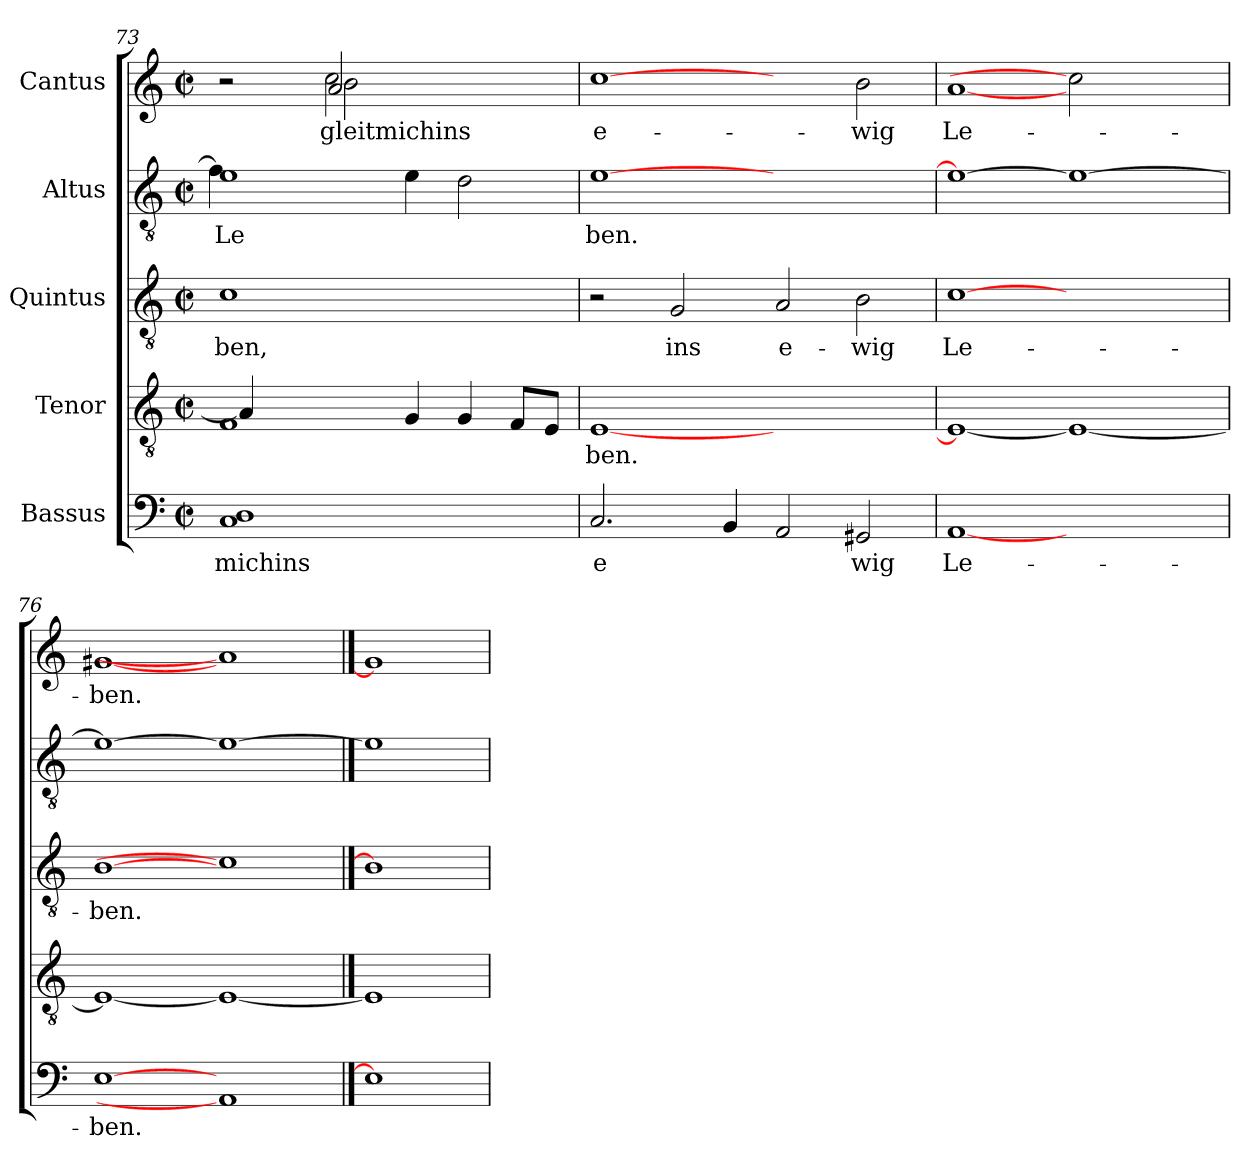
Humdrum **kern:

**kern	**text	**kern	**text	**kern	**text	**kern	**text	**kern	**text
*part5	*part5	*part4	*part4	*part3	*part3	*part2	*part2	*part1	*part1
*staff5	*staff5	*staff4	*staff4	*staff3	*staff3	*staff2	*staff2	*staff1	*staff1
*I"Bassus	*	*I"Tenor	*	*I"Quintus	*	*I"Altus	*	*I"Cantus	*
*clefF4	*	*clefGv2	*	*clefGv2	*	*clefGv2	*	*clefG2	*
*k[]	*	*k[]	*	*k[]	*	*k[]	*	*k[]	*
*C:	*	*C:	*	*C:	*	*C:	*	*C:	*
*M2/2	*	*M2/2	*	*M2/2	*	*M2/2	*	*M2/2	*
*met(c|)	*	*met(c|)	*	*met(c|)	*	*met(c|)	*	*met(c|)	*
=73	=73	=73	=73	=73	=73	=73	=73	=73	=73
!	!LO:LY:b:cj	!	!LO:LY:b:cj	!	!LO:LY:b:cj	!	!LO:LY:b:cj	!	!
*	*	*^	*	*	*	*^	*	*^	*
*	*	*	*	*	*	*	*	*	*	*	*^	*
1C 1D	michins	1F	4A/]	--	1c	-ben,	1e	4f\]	Le-	2r	2ryy	2ryy	.
.	.	.	1.ryy	.	.	.	.	1.ryy	.	.	.	.	.
!	!	!	!	!	!	!	!	!	!	!	!	!	!LO:LY:b:cj
.	.	.	.	.	.	.	.	.	.	2cc\	2a/	2b\	gleitmichins
!	!	!	!	!LO:LY:b:cj	!	!	!	!	!LO:LY:b:cj	!	!	!	!
2.ryy	.	4G/	.	--	2.ryy	.	4e\	.	--	2.ryy	2.ryy	2.ryy	.
!	!	!	!	!LO:LY:b:cj	!	!	!	!	!LO:LY:b:cj	!	!	!	!
.	.	4G/	.	--	.	.	2d\	.	--	.	.	.	.
!	!	!	!	!LO:LY:b:cj	!	!	!	!	!	!	!	!	!
.	.	8F/L	.	--	.	.	.	.	.	.	.	.	.
!	!	!	!	!LO:LY:b:cj	!	!	!	!	!	!	!	!	!
.	.	8E/J	.	--	.	.	.	.	.	.	.	.	.
*	*	*	*	*	*	*	*v	*v	*	*	*	*	*
*	*	*v	*v	*	*	*	*	*	*v	*v	*v	*
=74	=74	=74	=74	=74	=74	=74	=74	=74	=74
!	!LO:LY:b:cj	!	!LO:LY:b:cj	!	!	!	!LO:LY:b:cj	!	!LO:LY:b:cj
2.C/	e-	[<1E	-ben.	2r	.	[>1e	-ben.	[1cc	e-
!	!	!	!	!	!LO:LY:b:cj	!	!	!	!
.	.	.	.	2G/	ins	.	.	.	.
!	!LO:LY:b:cj	!	!	!	!	!	!	!	!
4BB/	--	.	.	.	.	.	.	.	.
!	!LO:LY:b:cj	!	!	!	!LO:LY:b:cj	!	!	!	!
2AA/	--	1ryy	.	2A/	e-	1ryy	.	2ryy	.
!	!LO:LY:b:cj	!	!	!	!LO:LY:b:cj	!	!	!	!LO:LY:b:cj
2GG#X/	-wig	.	.	2B\	-wig	.	.	2b\	-wig
=75	=75	=75	=75	=75	=75	=75	=75	=75	=75
!	!LO:LY:b:cj	!	!LO:LY:b:cj	!	!LO:LY:b:cj	!	!LO:LY:b:cj	!	!LO:LY:b:cj
[1AA	Le-	1E_<	.	[1c	Le-	1e_>	.	[1a	Le-
1ryy	.	1E_	.	1ryy	.	1e_	.	2cc]	.
.	.	.	.	.	.	.	.	2ryy	.
=76	=76	=76	=76	=76	=76	=76	=76	=76	=76
!	!LO:LY:b:cj	!	!LO:LY:b:cj	!	!LO:LY:b:cj	!	!LO:LY:b:cj	!	!LO:LY:b:cj
[1E	-ben.	1E_	.	[1B	-ben.	1e_	.	[1g#X	-ben.
1AA]	.	1E_	.	1c]	.	1e_	.	1a]	.
==77	==77	==77	==77	==77	==77	==77	==77	==77	==77
1E]	.	1E]	.	1B]	.	1e]	.	1g#]	.
=	=	=	=	=	=	=	=	=	=
*-	*-	*-	*-	*-	*-	*-	*-	*-	*-
